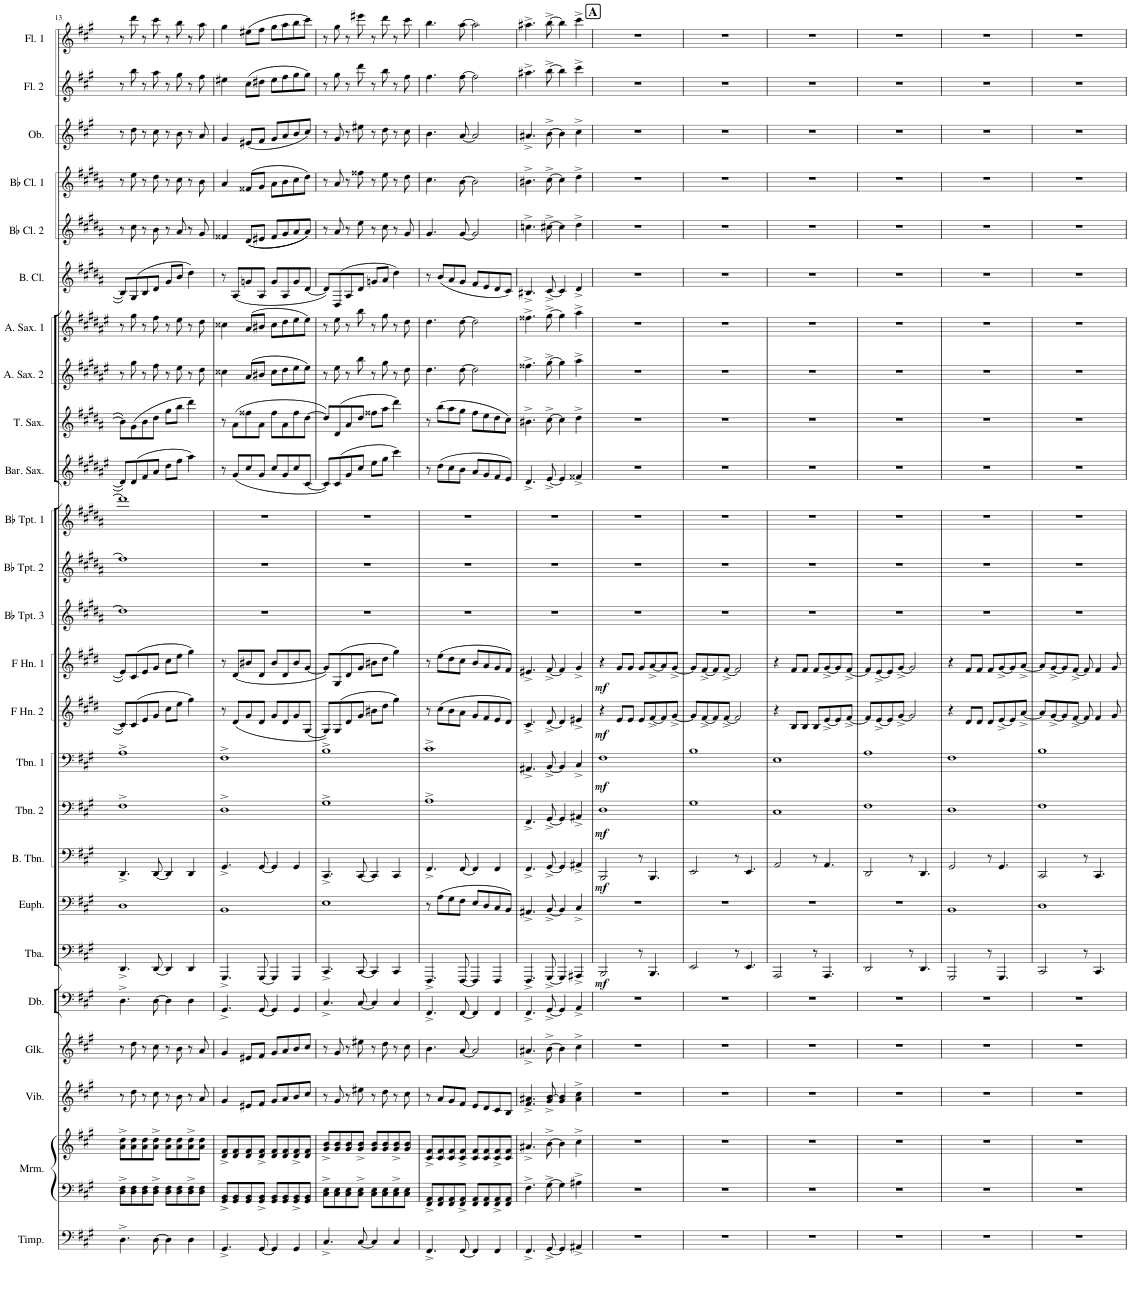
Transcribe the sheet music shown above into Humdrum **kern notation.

**kern	**kern	**kern	**kern	**kern	**kern	**kern	**dynam	**kern	**kern	**dynam	**kern	**dynam	**kern	**dynam	**kern	**dynam	**kern	**dynam	**kern	**kern	**kern	**kern	**kern	**kern	**kern	**kern	**kern	**kern	**kern	**kern	**kern
*part25	*part24	*part24	*part23	*part22	*part21	*part20	*part20	*part19	*part18	*part18	*part17	*part17	*part16	*part16	*part15	*part15	*part14	*part14	*part13	*part12	*part11	*part10	*part9	*part8	*part7	*part6	*part5	*part4	*part3	*part2	*part1
*staff26	*staff25	*staff24	*staff23	*staff22	*staff21	*staff20	*staff20	*staff19	*staff18	*staff18	*staff17	*staff17	*staff16	*staff16	*staff15	*staff15	*staff14	*staff14	*staff13	*staff12	*staff11	*staff10	*staff9	*staff8	*staff7	*staff6	*staff5	*staff4	*staff3	*staff2	*staff1
*I"Timpani	*I"Marimba	*	*I"Vibraphone	*I"Glockenspiel	*I"Double Bass	*I"Tuba	*	*I"Euphonium	*I"Bass Trombone	*	*I"Trombone 2	*	*I"Trombone 1	*	*I"F Horn 2	*	*I"F Horn 1	*	*I"Bb Trumpet 3	*I"Bb Trumpet 2	*I"Bb Trumpet 1	*I"Baritone Saxophone	*I"Tenor Saxophone	*I"Alto Saxophone 2	*I"Alto Saxophone 1	*I"Bass Clarinet	*I"Bb Clarinet 2	*I"Bb Clarinet 1	*I"Oboe	*I"Flute 2	*I"Flute 1
*I'Timp.	*I'Mrm.	*	*I'Vib.	*I'Glk.	*I'Db.	*I'Tba.	*	*I'Euph.	*I'B. Tbn.	*	*I'Tbn. 2	*	*I'Tbn. 1	*	*I'F Hn. 2	*	*I'F Hn. 1	*	*I'Bb Tpt. 3	*I'Bb Tpt. 2	*I'Bb Tpt. 1	*I'Bar. Sax.	*I'T. Sax.	*I'A. Sax. 2	*I'A. Sax. 1	*I'B. Cl.	*I'Bb Cl. 2	*I'Bb Cl. 1	*I'Ob.	*I'Fl. 2	*I'Fl. 1
!!LO:PB:g=z
*clefF4	*clefF4	*clefG2	*clefG2	*clefG2	*clefF4	*clefF4	*	*clefF4	*clefF4	*	*clefF4	*	*clefF4	*	*clefG2	*	*clefG2	*	*clefG2	*clefG2	*clefG2	*clefG2	*clefG2	*clefG2	*clefG2	*clefG2	*clefG2	*clefG2	*clefG2	*clefG2	*clefG2
*	*	*	*	*Trd-14c-24	*Trd7c12	*	*	*	*	*	*	*	*	*	*Trd4c7	*	*Trd4c7	*	*Trd1c2	*Trd1c2	*Trd1c2	*Trd12c21	*Trd8c14	*Trd5c9	*Trd5c9	*Trd8c14	*Trd1c2	*Trd1c2	*	*	*
*k[f#c#g#]	*k[f#c#g#]	*k[f#c#g#]	*k[f#c#g#]	*k[f#c#g#]	*k[f#c#g#]	*k[f#c#g#]	*	*k[f#c#g#]	*k[f#c#g#]	*	*k[f#c#g#]	*	*k[f#c#g#]	*	*k[f#c#g#d#]	*	*k[f#c#g#d#]	*	*k[f#c#g#d#a#]	*k[f#c#g#d#a#]	*k[f#c#g#d#a#]	*k[f#c#g#d#a#e#]	*k[f#c#g#d#a#]	*k[f#c#g#d#a#e#]	*k[f#c#g#d#a#e#]	*k[f#c#g#d#a#]	*k[f#c#g#d#a#]	*k[f#c#g#d#a#]	*k[f#c#g#]	*k[f#c#g#]	*k[f#c#g#]
*M4/4	*M4/4	*M4/4	*M4/4	*M4/4	*M4/4	*M4/4	*	*M4/4	*M4/4	*	*M4/4	*	*M4/4	*	*M4/4	*	*M4/4	*	*M4/4	*M4/4	*M4/4	*M4/4	*M4/4	*M4/4	*M4/4	*M4/4	*M4/4	*M4/4	*M4/4	*M4/4	*M4/4
=13	=13	=13	=13	=13	=13	=13	=13	=13	=13	=13	=13	=13	=13	=13	=13	=13	=13	=13	=13	=13	=13	=13	=13	=13	=13	=13	=13	=13	=13	=13	=13
4.D^\	8D\^ 8F#\^L	8a\^ 8dd\^L	8r	8r	4.D^\	4.DD^/	.	1D	4.DD^/	.	1F#^	.	1A^	.	8c#/L]	.	8e/L]	.	1dd#]	1ff#]	1ddd#]	8d#/L]	8b\L]	8r	8r	8B/L]	8r	8r	8r	8r	8r
.	8D\ 8F#\	8a\ 8dd\	8dd\	8dd\	.	.	.	.	.	.	.	.	.	.	(8c#/	.	(8c#/	.	.	.	.	(8d#/	(8g#\	8gg#\	8gg#\	(8G#/	8cc#\	8ee\	8dd\	8bb\	8ddd\
.	8D\ 8F#\	8a\ 8dd\	8r	8r	.	.	.	.	.	.	.	.	.	.	8e/	.	8e/	.	.	.	.	8f#/	8b\	8r	8r	8B/	8r	8r	8r	8r	8r
[8D\	8D\^ 8F#\^J	8a\^ 8dd\^J	8cc#\	8cc#\	[8D\	[8DD/	.	.	[8DD/	.	.	.	.	.	8g#/J	.	8g#/J	.	.	.	.	8a#/J	8dd#\J	8ff#\	8ff#\	8d#/J	8b\	8dd#\	8cc#\	8aa\	8ccc#\
4D\]	8D\ 8F#\L	8a\ 8dd\L	8r	8r	4D\]	4DD/]	.	.	4DD/]	.	.	.	.	.	8cc#\L	.	8cc#\L	.	.	.	.	8dd#\L	8gg#\L	8r	8r	8g#/L	8r	8r	8r	8r	8r
.	8D\ 8F#\	8a\ 8dd\	8b\	8b\	.	.	.	.	.	.	.	.	.	.	8ee\J	.	8ee\J	.	.	.	.	8ff#\J	8bb\J	8ee#\	8ee#\	8b/J	8a#/	8cc#\	8b\	8gg#\	8bb\
4D\	8D\^ 8F#\^	8a\^ 8dd\^	8r	8r	4D\	4DD/	.	.	4DD/	.	.	.	.	.	4gg#\)	.	4gg#\)	.	.	.	.	4aa#\)	4ddd#\)	8r	8r	4dd#\)	8r	8r	8r	8r	8r
.	8D\ 8F#\J	8a\ 8dd\J	8a/	8a/	.	.	.	.	.	.	.	.	.	.	.	.	.	.	.	.	.	.	.	8dd#\	8dd#\	.	8g#/	8b\	8a/	8ff#\	8aa\
=14	=14	=14	=14	=14	=14	=14	=14	=14	=14	=14	=14	=14	=14	=14	=14	=14	=14	=14	=14	=14	=14	=14	=14	=14	=14	=14	=14	=14	=14	=14	=14
4.GG#^/	8GG#/^ 8BB/^L	8d/^ 8f#/^L	4g#/	4g#/	4.GG#^/	4.GGG#^/	.	1BB	4.GG#^/	.	1D^	.	1F#^	.	8r	.	8r	.	1r	1r	1r	8r	8r	4cc##X\	4cc##X\	8r	4f##X/	4a#/	4g#/	4ee#X\	4gg#\
.	8GG#/ 8BB/	8d/ 8f#/	.	.	.	.	.	.	.	.	.	.	.	.	(8d#/L	.	(8d#/L	.	.	.	.	(8g#/L	(8a#\L	.	.	(8A#/L	.	.	.	.	.
.	8GG#/ 8BB/	8d/ 8f#/	8e#X/L	8e#X/L	.	.	.	.	.	.	.	.	.	.	8g#/	.	8b#X/	.	.	.	.	8cc#/	8ff##X\	(8a#/L	(8a#/L	8gn/	((8d#/L	(8f##X/L	(8e#X/L	(8cc#\L	(8ee#X\L
[8GG#/	8GG#/^ 8BB/^J	8d/^ 8f#/^J	8f#/J	8f#/J	[8GG#/	[8GGG#/	.	.	[8GG#/	.	.	.	.	.	8d#/J	.	8d#/J	.	.	.	.	8g#/J	8a#\J	8b#X/J	8b#X/J	8A#/J	8e#X/J	8g#/J	8f#/J	8dd#X\J	8ff#\J
4GG#/]	8GG#/ 8BB/L	8d/ 8f#/L	8g#/L	8g#/L	4GG#/]	4GGG#/]	.	.	4GG#/]	.	.	.	.	.	8g#/L	.	8b#/L	.	.	.	.	8cc#/L	8ff##\L	8cc##\L	8cc##\L	8g/L	8f##/L	8a#\L	8g#/L	8ee#\L	8gg#\L
.	8GG#/ 8BB/	8d/ 8f#/	8a/	8a/	.	.	.	.	.	.	.	.	.	.	8d#/	.	8d#/	.	.	.	.	8g#/	8a#\	8dd#\	8dd#\	8A#/	8g#/	8b\	8a/	8ff#\	8aa\
4GG#/	8GG#/^ 8BB/^	8d/^ 8f#/^	8b/	8b/	4GG#/	4GGG#/	.	.	4GG#/	.	.	.	.	.	8g#/	.	8b#/	.	.	.	.	8cc#/	8ff##\	8ee#\	8ee#\	8g/	8a#/	8cc#\	8b/	8gg#\	8bb\
.	8GG#/ 8BB/J	8d/ 8f#/J	8cc#/J	8cc#/J	.	.	.	.	.	.	.	.	.	.	[8G#/J	.	[8g#/J	.	.	.	.	[8c#/J	[8dd#\J	8ee#\J)	8ee#\J)	[8d#/J	8a#/J))	8dd#\J)	8cc#/J)	8gg#\J)	8ccc#\J)
=15	=15	=15	=15	=15	=15	=15	=15	=15	=15	=15	=15	=15	=15	=15	=15	=15	=15	=15	=15	=15	=15	=15	=15	=15	=15	=15	=15	=15	=15	=15	=15
4.C#^/	8C#\^ 8E\^L	8g#/^ 8b/^L	8r	8r	4.C#^/	4.CC#^/	.	1E	4.CC#^/	.	1G#^	.	1B^	.	8G#/L])	.	8g#/L])	.	1r	1r	1r	8c#/L])	8dd#/L])	8r	8r	8d#/L])	8r	8r	8r	8r	8r
.	8C#\ 8E\	8g#/ 8b/	8g#/	8g#/	.	.	.	.	.	.	.	.	.	.	(8G#/	.	(8G#/	.	.	.	.	(8c#/	(8d#/	8ee#\	8ee#\	(8D#/	8a#/	8a#/	8g#/	8gg#\	8gg#\
.	8C#\ 8E\	8g#/ 8b/	8r	8r	.	.	.	.	.	.	.	.	.	.	8d#/	.	8d#/	.	.	.	.	8g#/	8a#/	8r	8r	8A#/	8r	8r	8r	8r	8r
[8C#/	8C#\^ 8E\^J	8g#/^ 8b/^J	8ee#X\	8ee#X\	[8C#/	[8CC#/	.	.	[8CC#/	.	.	.	.	.	8g#/J	.	8g#/J	.	.	.	.	8cc#/J	8dd#/J	8bb\	8bb\	8d#/J	8ee\	8ff##X\	8ee#X\	8ddd\	8eee#X\
4C#/]	8C#\ 8E\L	8g#/ 8b/L	8r	8r	4C#/]	4CC#/]	.	.	4CC#/]	.	.	.	.	.	8b#X\L	.	8b#X\L	.	.	.	.	8ee#\L	8ff##X\L	8r	8r	8gn/L	8r	8r	8r	8r	8r
.	8C#\ 8E\	8g#/ 8b/	8dd\	8dd\	.	.	.	.	.	.	.	.	.	.	8dd#\J	.	8dd#\J	.	.	.	.	8gg#\J	8aa#\J	8gg#\	8gg#\	8a#/J	8cc#\	8ee\	8dd\	8bb\	8ddd\
4C#/	8C#\^ 8E\^	8g#/^ 8b/^	8r	8r	4C#/	4CC#/	.	.	4CC#/	.	.	.	.	.	4gg#\)	.	4gg#\)	.	.	.	.	4ccc#\)	4ddd#\)	8r	8r	4dd#\)	8r	8r	8r	8r	8r
.	8C#\ 8E\J	8g#/ 8b/J	8cc#\	8cc#\	.	.	.	.	.	.	.	.	.	.	.	.	.	.	.	.	.	.	.	8dd#\	8dd#\	.	8g#/	8dd#\	8cc#\	8ff#\	8ccc#\
=16	=16	=16	=16	=16	=16	=16	=16	=16	=16	=16	=16	=16	=16	=16	=16	=16	=16	=16	=16	=16	=16	=16	=16	=16	=16	=16	=16	=16	=16	=16	=16
4.FF#^/	8FF#/^ 8AA/^L	8c#/^ 8f#/^L	8r	4.b\	4.FF#^/	4.FFF#^/	.	8r	4.FF#^/	.	1A^	.	1c#^	.	8r	.	8r	.	1r	1r	1r	8r	8r	4.dd#\	4.dd#\	8r	4.g#/	4.cc#\	4.b\	4.ff#\	4.bb\
.	8FF#/ 8AA/	8c#/ 8f#/	8a/L	.	.	.	.	(8A\L	.	.	.	.	.	.	(8cc#\L	.	(8ee\L	.	.	.	.	(8dd#\L	(8bb\L	.	.	(8b/L	.	.	.	.	.
.	8FF#/ 8AA/	8c#/ 8f#/	8g#/	.	.	.	.	8G#\	.	.	.	.	.	.	8b\	.	8dd#\	.	.	.	.	8cc#\	8aa#\	.	.	8a#/	.	.	.	.	.
[8FF#/	8FF#/^ 8AA/^J	8c#/^ 8f#/^J	8f#/J	[8a/	[8FF#/	[8FFF#/	.	8F#\J	[8FF#/	.	.	.	.	.	8a\J	.	8cc#\J	.	.	.	.	8b\J	8gg#\J	[8dd#\	[8dd#\	8g#/J	[8g#/	[8b\	[8a/	[8ff#\	[8aa\
4FF#/]	8FF#/ 8AA/L	8c#/ 8f#/L	8e/L	2a/]	4FF#/]	4FFF#/]	.	8E/L	4FF#/]	.	.	.	.	.	8g#/L	.	8b/L	.	.	.	.	8a#/L	8ff#\L	2dd#\]	2dd#\]	8f#/L	2g#/]	2b\]	2a/]	2ff#\]	2aa\]
.	8FF#/ 8AA/	8c#/ 8f#/	8d/	.	.	.	.	8D/	.	.	.	.	.	.	8f#/	.	8a/	.	.	.	.	8g#/	8ee\	.	.	8e/	.	.	.	.	.
4FF#/	8FF#/^ 8AA/^	8c#/^ 8f#/^	8c#/	.	4FF#/	4FFF#/	.	8C#/	4FF#/	.	.	.	.	.	8e/	.	8g#/	.	.	.	.	8f#/	8dd#\	.	.	8d#/	.	.	.	.	.
.	8FF#/ 8AA/J	8c#/ 8f#/J	8B/J	.	.	.	.	8BB/J)	.	.	.	.	.	.	8d#/J)	.	8f#/J)	.	.	.	.	8e#/J)	8cc#\J)	.	.	8c#/J)	.	.	.	.	.
=17	=17	=17	=17	=17	=17	=17	=17	=17	=17	=17	=17	=17	=17	=17	=17	=17	=17	=17	=17	=17	=17	=17	=17	=17	=17	=17	=17	=17	=17	=17	=17
4.FF#^/	4.F#^\	4.a#X^/	4.f#/^ 4.a#X/^	4.a#X^/	4.FF#^/	4.FFF#^/	.	4.AA#X^/	4.FF#^/	.	4.FF#^/	.	4.AA#X^/	.	4.c#^/	.	4.e#X^/	.	1r	1r	1r	4.d#^/	4.b#X^\	4.ff##X^\	4.ff##X^\	4.B#X^/	4.ccn^\	4.b#X^\	4.a#X^/	4.aa#X^\	4.aa#X^\
[8GG#^/	[8G#^\	[8b^\	8g#/^ [8b/^	[8b^\	[8GG#^/	[8GGG#^/	.	[8BB^/	[8GG#^/	.	[8GG#^/	.	[8BB^/	.	[8d#^/	.	[8f#^/	.	.	.	.	[8e#^/	[8cc#^\	[8gg#^\	[8gg#^\	[8c#^/	[8cc#X^\	[8cc#^\	[8b^\	[8bb^\	[8bb^\
4GG#/]	4G#\]	4b\]	4g#/ 4b/]	4b\]	4GG#/]	4GGG#/]	.	4BB/]	4GG#/]	.	4GG#/]	.	4BB/]	.	4d#/]	.	4f#/]	.	.	.	.	4e#/]	4cc#\]	4gg#\]	4gg#\]	4c#/]	4cc#\]	4cc#\]	4b\]	4bb\]	4bb\]
4AA#X^/	4A#X^\	4cc#^\	4a#\^ 4cc#\^	4cc#^\	4AA^/	4AAA#X^/	.	4C#^/	4AA#X^/	.	4AA#X^/	.	4C#^/	.	4e#X^/	.	4g#^/	.	.	.	.	4f##X^/	4dd#^\	4aa#^\	4aa#^\	4d#^/	4dd#^\	4dd#^\	4cc#^\	4ccc#^\	4ccc#^\
!!LO:REH:place=s1:a:B:cj:fs=14:t=A
=18	=18	=18	=18	=18	=18	=18	=18	=18	=18	=18	=18	=18	=18	=18	=18	=18	=18	=18	=18	=18	=18	=18	=18	=18	=18	=18	=18	=18	=18	=18	=18
!	!	!	!	!	!	!	!LO:DY:b	!	!	!LO:DY:b	!	!LO:DY:b	!	!LO:DY:b	!	!LO:DY:b	!	!LO:DY:b	!	!	!	!	!	!	!	!	!	!	!	!	!
1r	1r	1r	1r	1r	1r	2BBB/	mf	1r	2BBB/	mf	1D	mf	1F#	mf	4r	mf	4r	mf	1r	1r	1r	1r	1r	1r	1r	1r	1r	1r	1r	1r	1r
.	.	.	.	.	.	.	.	.	.	.	.	.	.	.	8e/L	.	8g#/L	.	.	.	.	.	.	.	.	.	.	.	.	.	.
.	.	.	.	.	.	.	.	.	.	.	.	.	.	.	8e/J	.	8g#/J	.	.	.	.	.	.	.	.	.	.	.	.	.	.
.	.	.	.	.	.	8r	.	.	8r	.	.	.	.	.	8e/L	.	8g#/L	.	.	.	.	.	.	.	.	.	.	.	.	.	.
.	.	.	.	.	.	4.BBB/	.	.	4.BBB/	.	.	.	.	.	[8f#^/	.	[8a^/	.	.	.	.	.	.	.	.	.	.	.	.	.	.
.	.	.	.	.	.	.	.	.	.	.	.	.	.	.	8f#/]	.	8a/]	.	.	.	.	.	.	.	.	.	.	.	.	.	.
.	.	.	.	.	.	.	.	.	.	.	.	.	.	.	[8g#^/J	.	[8g#^/J	.	.	.	.	.	.	.	.	.	.	.	.	.	.
=19	=19	=19	=19	=19	=19	=19	=19	=19	=19	=19	=19	=19	=19	=19	=19	=19	=19	=19	=19	=19	=19	=19	=19	=19	=19	=19	=19	=19	=19	=19	=19
1r	1r	1r	1r	1r	1r	2EE/	.	1r	2EE/	.	1G#	.	1B	.	8g#/L]	.	8g#/L]	.	1r	1r	1r	1r	1r	1r	1r	1r	1r	1r	1r	1r	1r
.	.	.	.	.	.	.	.	.	.	.	.	.	.	.	[8f#^/	.	[8f#^/	.	.	.	.	.	.	.	.	.	.	.	.	.	.
.	.	.	.	.	.	.	.	.	.	.	.	.	.	.	8f#/]	.	8f#/]	.	.	.	.	.	.	.	.	.	.	.	.	.	.
.	.	.	.	.	.	.	.	.	.	.	.	.	.	.	[8f#^/J	.	[8f#^/J	.	.	.	.	.	.	.	.	.	.	.	.	.	.
.	.	.	.	.	.	8r	.	.	8r	.	.	.	.	.	2f#/]	.	2f#/]	.	.	.	.	.	.	.	.	.	.	.	.	.	.
.	.	.	.	.	.	4.EE/	.	.	4.EE/	.	.	.	.	.	.	.	.	.	.	.	.	.	.	.	.	.	.	.	.	.	.
=20	=20	=20	=20	=20	=20	=20	=20	=20	=20	=20	=20	=20	=20	=20	=20	=20	=20	=20	=20	=20	=20	=20	=20	=20	=20	=20	=20	=20	=20	=20	=20
1r	1r	1r	1r	1r	1r	2AAA/	.	1r	2AA/	.	1C#	.	1E	.	4r	.	4r	.	1r	1r	1r	1r	1r	1r	1r	1r	1r	1r	1r	1r	1r
.	.	.	.	.	.	.	.	.	.	.	.	.	.	.	8B/L	.	8f#/L	.	.	.	.	.	.	.	.	.	.	.	.	.	.
.	.	.	.	.	.	.	.	.	.	.	.	.	.	.	8B/J	.	8f#/J	.	.	.	.	.	.	.	.	.	.	.	.	.	.
.	.	.	.	.	.	8r	.	.	8r	.	.	.	.	.	8B/L	.	8f#/L	.	.	.	.	.	.	.	.	.	.	.	.	.	.
.	.	.	.	.	.	4.AAA/	.	.	4.AA/	.	.	.	.	.	[8e^/	.	[8g#^/	.	.	.	.	.	.	.	.	.	.	.	.	.	.
.	.	.	.	.	.	.	.	.	.	.	.	.	.	.	8e/]	.	8g#/]	.	.	.	.	.	.	.	.	.	.	.	.	.	.
.	.	.	.	.	.	.	.	.	.	.	.	.	.	.	[8f#^/J	.	[8f#^/J	.	.	.	.	.	.	.	.	.	.	.	.	.	.
=21	=21	=21	=21	=21	=21	=21	=21	=21	=21	=21	=21	=21	=21	=21	=21	=21	=21	=21	=21	=21	=21	=21	=21	=21	=21	=21	=21	=21	=21	=21	=21
1r	1r	1r	1r	1r	1r	2DD/	.	1r	2DD/	.	1F#	.	1A	.	8f#/L]	.	8f#/L]	.	1r	1r	1r	1r	1r	1r	1r	1r	1r	1r	1r	1r	1r
.	.	.	.	.	.	.	.	.	.	.	.	.	.	.	[8e^/	.	[8e^/	.	.	.	.	.	.	.	.	.	.	.	.	.	.
.	.	.	.	.	.	.	.	.	.	.	.	.	.	.	8e/]	.	8e/]	.	.	.	.	.	.	.	.	.	.	.	.	.	.
.	.	.	.	.	.	.	.	.	.	.	.	.	.	.	[8g#^/J	.	[8g#^/J	.	.	.	.	.	.	.	.	.	.	.	.	.	.
.	.	.	.	.	.	8r	.	.	8r	.	.	.	.	.	2g#/]	.	2g#/]	.	.	.	.	.	.	.	.	.	.	.	.	.	.
.	.	.	.	.	.	4.DD/	.	.	4.DD/	.	.	.	.	.	.	.	.	.	.	.	.	.	.	.	.	.	.	.	.	.	.
=22	=22	=22	=22	=22	=22	=22	=22	=22	=22	=22	=22	=22	=22	=22	=22	=22	=22	=22	=22	=22	=22	=22	=22	=22	=22	=22	=22	=22	=22	=22	=22
1r	1r	1r	1r	1r	1r	2GGG#/	.	1BB	2GG#/	.	1D	.	1F#	.	4r	.	4r	.	1r	1r	1r	1r	1r	1r	1r	1r	1r	1r	1r	1r	1r
.	.	.	.	.	.	.	.	.	.	.	.	.	.	.	8d#/L	.	8f#/L	.	.	.	.	.	.	.	.	.	.	.	.	.	.
.	.	.	.	.	.	.	.	.	.	.	.	.	.	.	8d#/J	.	8f#/J	.	.	.	.	.	.	.	.	.	.	.	.	.	.
.	.	.	.	.	.	8r	.	.	8r	.	.	.	.	.	8d#/L	.	8f#/L	.	.	.	.	.	.	.	.	.	.	.	.	.	.
.	.	.	.	.	.	4.GGG#/	.	.	4.GG#/	.	.	.	.	.	[8e^/	.	[8g#^/	.	.	.	.	.	.	.	.	.	.	.	.	.	.
.	.	.	.	.	.	.	.	.	.	.	.	.	.	.	8e/]	.	8g#/]	.	.	.	.	.	.	.	.	.	.	.	.	.	.
.	.	.	.	.	.	.	.	.	.	.	.	.	.	.	[8a^/J	.	[8a^/J	.	.	.	.	.	.	.	.	.	.	.	.	.	.
=23	=23	=23	=23	=23	=23	=23	=23	=23	=23	=23	=23	=23	=23	=23	=23	=23	=23	=23	=23	=23	=23	=23	=23	=23	=23	=23	=23	=23	=23	=23	=23
1r	1r	1r	1r	1r	1r	2CC#/	.	1D	2CC#/	.	1F#	.	1B	.	8a/L]	.	8a/L]	.	1r	1r	1r	1r	1r	1r	1r	1r	1r	1r	1r	1r	1r
.	.	.	.	.	.	.	.	.	.	.	.	.	.	.	[8g#^/	.	[8g#^/	.	.	.	.	.	.	.	.	.	.	.	.	.	.
.	.	.	.	.	.	.	.	.	.	.	.	.	.	.	8g#/]	.	8g#/]	.	.	.	.	.	.	.	.	.	.	.	.	.	.
.	.	.	.	.	.	.	.	.	.	.	.	.	.	.	[8f#^/J	.	[8f#^/J	.	.	.	.	.	.	.	.	.	.	.	.	.	.
.	.	.	.	.	.	8r	.	.	8r	.	.	.	.	.	8f#/]	.	8f#/]	.	.	.	.	.	.	.	.	.	.	.	.	.	.
.	.	.	.	.	.	4.CC#/	.	.	4.CC#/	.	.	.	.	.	4f#/	.	4f#/	.	.	.	.	.	.	.	.	.	.	.	.	.	.
.	.	.	.	.	.	.	.	.	.	.	.	.	.	.	8g#/	.	8g#/	.	.	.	.	.	.	.	.	.	.	.	.	.	.
=	=	=	=	=	=	=	=	=	=	=	=	=	=	=	=	=	=	=	=	=	=	=	=	=	=	=	=	=	=	=	=
*-	*-	*-	*-	*-	*-	*-	*-	*-	*-	*-	*-	*-	*-	*-	*-	*-	*-	*-	*-	*-	*-	*-	*-	*-	*-	*-	*-	*-	*-	*-	*-
